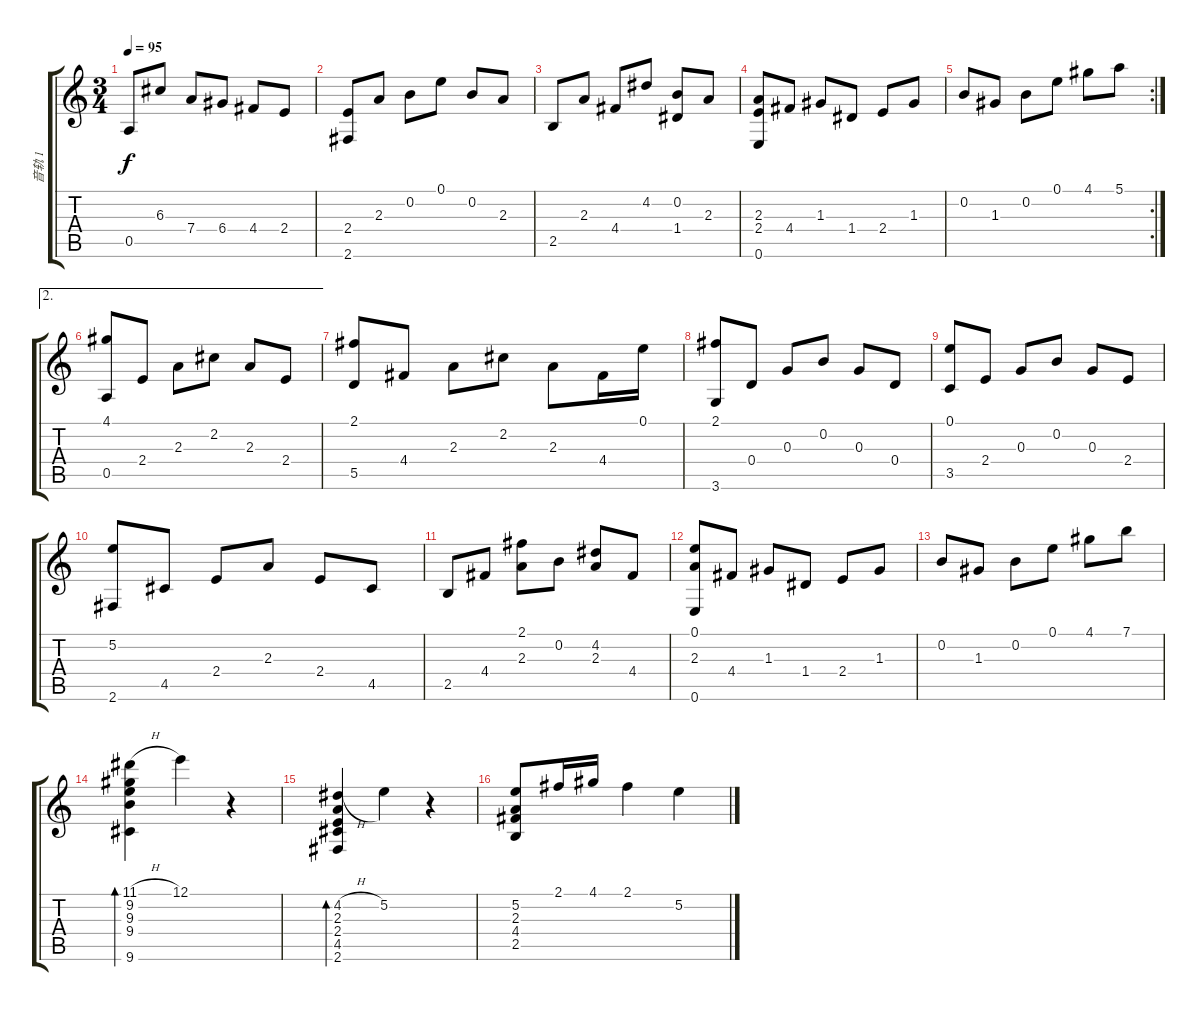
\track ("音轨 1" "音轨 1") {instrument acousticguitarnylon}
\staff {score tabs}
\tuning (E4 B3 G3 D3 A2 E2) {hide}
\ts (3 4)
\tempo 95
\clef g2
\ks c
0.5.8{dy f} 6.3.8 7.4.8 6.4.8 4.4.8 2.4.8 |
(2.4 2.6).8 2.3.8 0.2.8 0.1.8 0.2.8 2.3.8 |
2.5.8 2.3.8 4.4.8 4.2.8 (0.2 1.4).8 2.3.8 |
(2.3 2.4 0.6).8 4.4.8 1.3.8 1.4.8 2.4.8 1.3.8 |
\rc 2
0.2.8 1.3.8 0.2.8 0.1.8 4.1.8 5.1.8 |
\ae 2
(4.1 0.5).8 2.4.8 2.3.8 2.2.8 2.3.8 2.4.8 |
(2.1 5.5).8 4.4.8 2.3.8 2.2.8 2.3.8 4.4.16 0.1.16 |
(2.1 3.6).8 0.4.8 0.3.8 0.2.8 0.3.8 0.4.8 |
(0.1 3.5).8 2.4.8 0.3.8 0.2.8 0.3.8 2.4.8 |
(5.2 2.6).8 4.5.8 2.4.8 2.3.8 2.4.8 4.5.8 |
2.5.8 4.4.8 (2.1 2.3).8 0.2.8 (4.2 2.3).8 4.4.8 |
(0.1 2.3 0.6).8 4.4.8 1.3.8 1.4.8 2.4.8 1.3.8 |
0.2.8 1.3.8 0.2.8 0.1.8 4.1.8 7.1.8 |
(11.1{h} 9.2 9.3 9.4 9.6).4{bd 240} 12.1.4 r.4 |
(4.2{h} 2.3 2.4 4.5 2.6).4{bd 240} 5.2.4 r.4 |
(5.2 2.3 4.4 2.5).8 2.1.16 4.1.16 2.1.4 5.2.4
